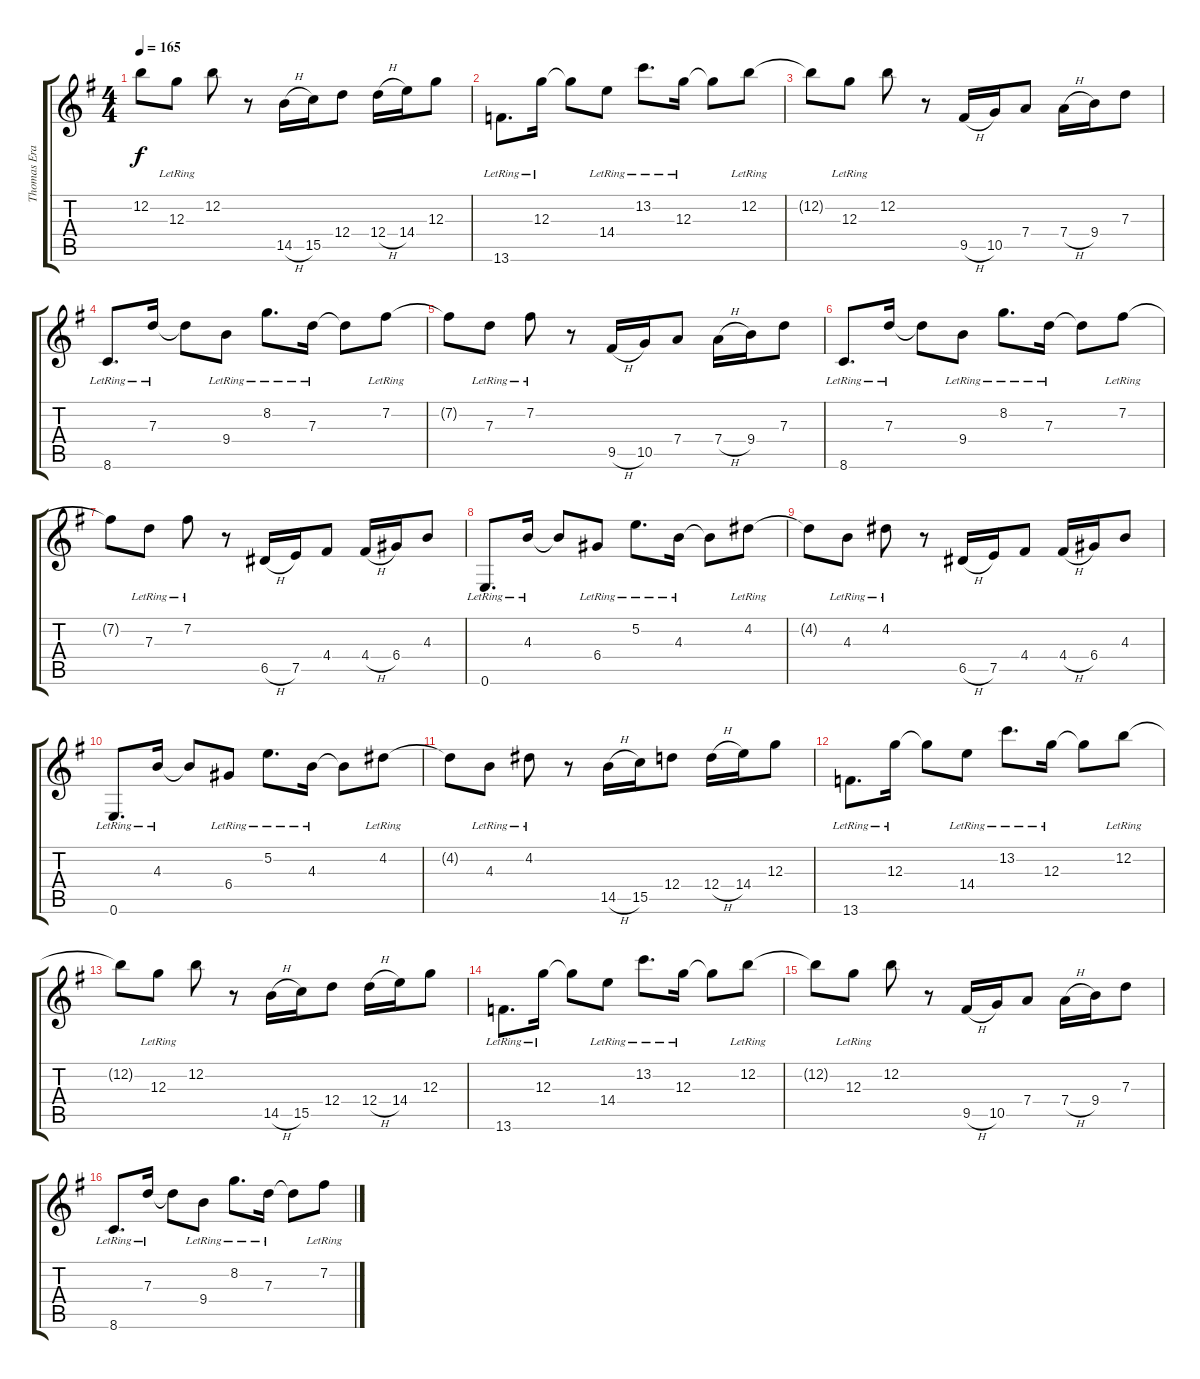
\track ("Thomas Erak" "Thomas Era") {instrument overdrivenguitar}
\staff {score tabs}
\tuning (E4 B3 G3 D3 A2 E2) {hide}
\ts (4 4)
\tempo 165
\clef g2
\ks g
12.2{t}.8{dy f} 12.3{lr}.8 12.2.8 r.8 14.5{h}.16 15.5.16 12.4.8 12.4{h}.16 14.4.16 12.3.8 |
13.6{lr}.8{d} 12.3{lr}.16 12.3{t}.8 14.4{lr}.8 13.2{lr}.8{d} 12.3{lr}.16 12.3{t}.8 12.2{lr}.8 |
12.2{t}.8 12.3{lr}.8 12.2.8 r.8 9.5{h}.16 10.5.16 7.4.8 7.4{h}.16 9.4.16 7.3.8 |
8.6{lr}.8{d} 7.3{lr}.16 7.3{t}.8 9.4{lr}.8 8.2{lr}.8{d} 7.3{lr}.16 7.3{t}.8 7.2{lr}.8 |
7.2{t}.8 7.3{lr}.8 7.2{lr}.8 r.8 9.5{h}.16 10.5.16 7.4.8 7.4{h}.16 9.4.16 7.3.8 |
8.6{lr}.8{d} 7.3{lr}.16 7.3{t}.8 9.4{lr}.8 8.2{lr}.8{d} 7.3{lr}.16 7.3{t}.8 7.2{lr}.8 |
7.2{t}.8 7.3{lr}.8 7.2{lr}.8 r.8 6.5{h}.16 7.5.16 4.4.8 4.4{h}.16 6.4.16 4.3.8 |
0.6{lr}.8{d} 4.3{lr}.16 4.3{t}.8 6.4{lr}.8 5.2{lr}.8{d} 4.3{lr}.16 4.3{t}.8 4.2{lr}.8 |
4.2{t}.8 4.3{lr}.8 4.2{lr}.8 r.8 6.5{h}.16 7.5.16 4.4.8 4.4{h}.16 6.4.16 4.3.8 |
0.6{lr}.8{d} 4.3{lr}.16 4.3{t}.8 6.4{lr}.8 5.2{lr}.8{d} 4.3{lr}.16 4.3{t}.8 4.2{lr}.8 |
4.2{t}.8 4.3{lr}.8 4.2{lr}.8 r.8 14.5{h}.16 15.5.16 12.4.8 12.4{h}.16 14.4.16 12.3.8 |
13.6{lr}.8{d} 12.3{lr}.16 12.3{t}.8 14.4{lr}.8 13.2{lr}.8{d} 12.3{lr}.16 12.3{t}.8 12.2{lr}.8 |
12.2{t}.8 12.3{lr}.8 12.2.8 r.8 14.5{h}.16 15.5.16 12.4.8 12.4{h}.16 14.4.16 12.3.8 |
13.6{lr}.8{d} 12.3{lr}.16 12.3{t}.8 14.4{lr}.8 13.2{lr}.8{d} 12.3{lr}.16 12.3{t}.8 12.2{lr}.8 |
12.2{t}.8 12.3{lr}.8 12.2.8 r.8 9.5{h}.16 10.5.16 7.4.8 7.4{h}.16 9.4.16 7.3.8 |
8.6{lr}.8{d} 7.3{lr}.16 7.3{t}.8 9.4{lr}.8 8.2{lr}.8{d} 7.3{lr}.16 7.3{t}.8 7.2{lr}.8
